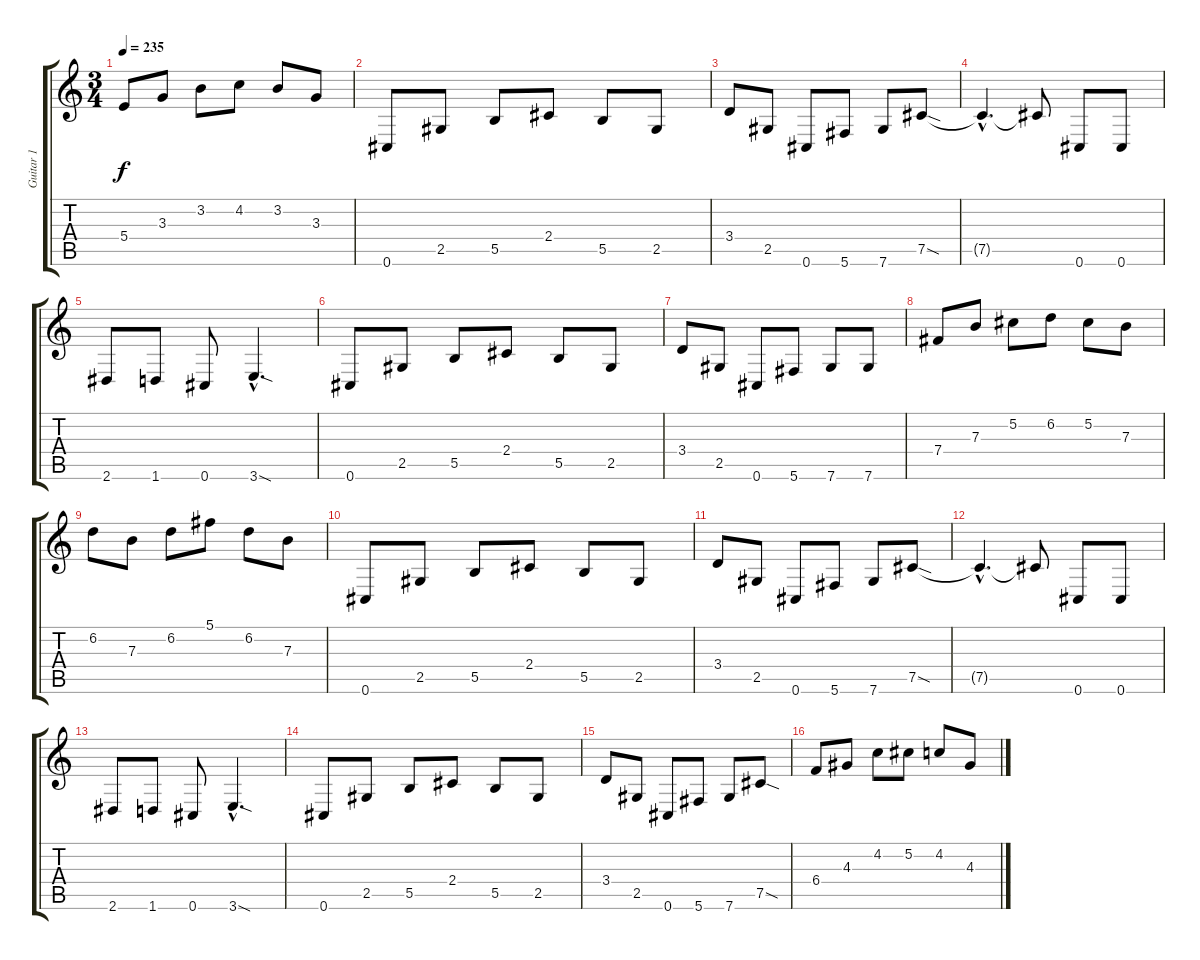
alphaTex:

\track ("Guitar 1" "Guitar 1") {instrument overdrivenguitar}
\staff {score tabs}
\tuning (Db4 Ab3 E3 B2 Gb2 Db2) {hide}
\ts (3 4)
\tempo 235
\clef g2
\ks c
5.4.8{dy f} 3.3.8 3.2.8 4.2.8 3.2.8 3.3.8 |
0.6.8 2.5.8 5.5.8 2.4.8 5.5.8 2.5.8 |
3.4.8 2.5.8 0.6.8 5.6.8 7.6.8 7.5{sod}.8 |
7.5{hac t}.4{d} 7.5{t}.8 0.6.8 0.6.8 |
2.6.8 1.6.8 0.6.8 3.6{sod hac}.4{d} |
0.6.8 2.5.8 5.5.8 2.4.8 5.5.8 2.5.8 |
3.4.8 2.5.8 0.6.8 5.6.8 7.6.8 7.6.8 |
7.4.8 7.3.8 5.2.8 6.2.8 5.2.8 7.3.8 |
6.2.8 7.3.8 6.2.8 5.1.8 6.2.8 7.3.8 |
0.6.8 2.5.8 5.5.8 2.4.8 5.5.8 2.5.8 |
3.4.8 2.5.8 0.6.8 5.6.8 7.6.8 7.5{sod}.8 |
7.5{hac t}.4{d} 7.5{t}.8 0.6.8 0.6.8 |
2.6.8 1.6.8 0.6.8 3.6{sod hac}.4{d} |
0.6.8 2.5.8 5.5.8 2.4.8 5.5.8 2.5.8 |
3.4.8 2.5.8 0.6.8 5.6.8 7.6.8 7.5{sod}.8 |
6.4.8 4.3.8 4.2.8 5.2.8 4.2.8 4.3.8
